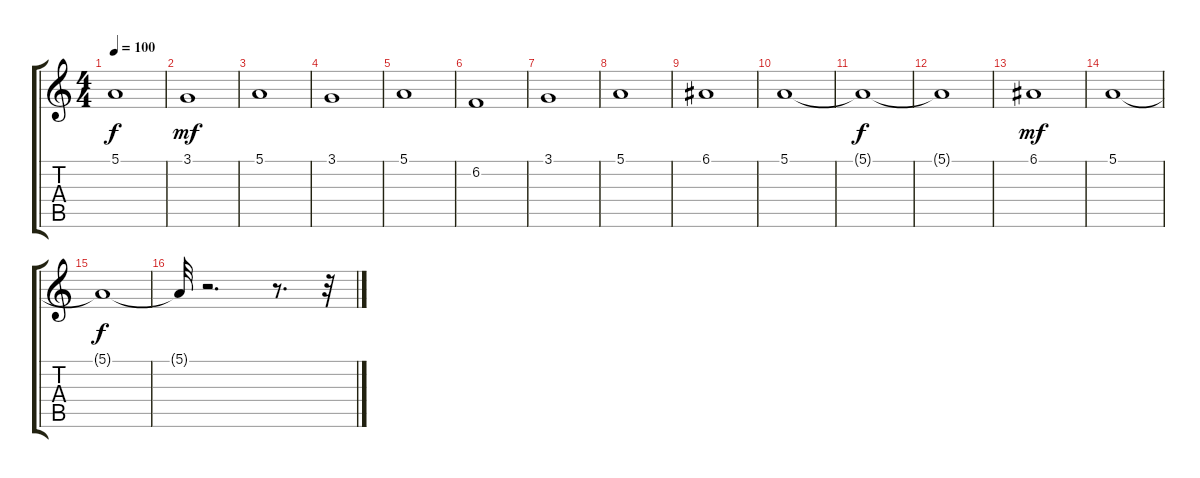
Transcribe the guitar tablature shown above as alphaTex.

\track "" {instrument synthstrings1}
\staff {score tabs}
\tuning (E4 B3 G3 D3 A2 E2) {hide}
\ts (4 4)
\tempo 100
\clef g2
\ks c
5.1{t}.1{dy f} |
3.1.1{dy mf} |
5.1.1 |
3.1.1 |
5.1.1 |
6.2.1 |
3.1.1 |
5.1.1 |
6.1.1 |
5.1.1 |
5.1{t}.1{dy f} |
5.1{t}.1 |
6.1.1{dy mf} |
5.1.1 |
5.1{t}.1{dy f} |
5.1{t}.32 r.2{d} r.8{d} r.32
